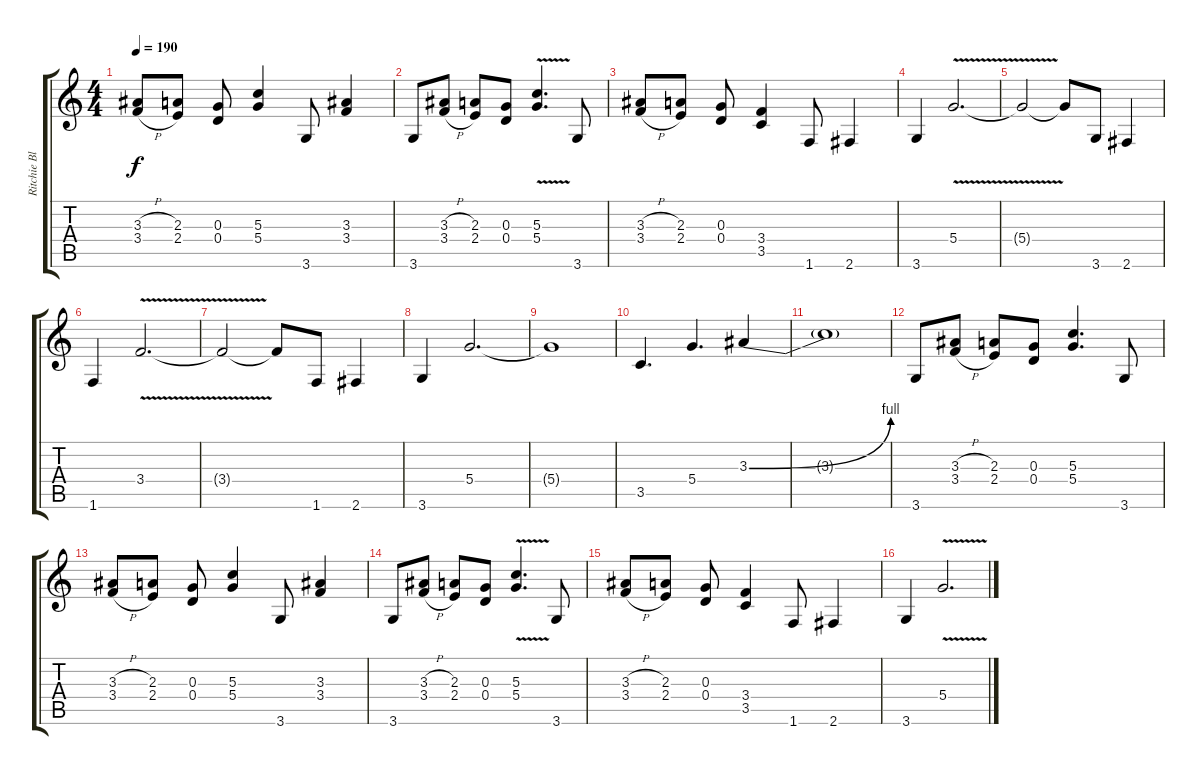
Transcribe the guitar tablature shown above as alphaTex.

\track ("Ritchie Blackmore" "Ritchie Bl") {instrument overdrivenguitar}
\staff {score tabs}
\tuning (E4 B3 G3 D3 A2 E2) {hide}
\ts (4 4)
\tempo 190
\clef g2
\ks c
(3.3{h} 3.4{h}).8{dy f} (2.3 2.4).8 (0.3 0.4).8 (5.3 5.4).4 3.6.8 (3.3 3.4).4 |
3.6.8 (3.3{h} 3.4{h}).8 (2.3 2.4).8 (0.3 0.4).8 (5.3{v} 5.4{v}).4{d} 3.6.8 |
(3.3{h} 3.4{h}).8 (2.3 2.4).8 (0.3 0.4).8 (3.4 3.5).4 1.6.8 2.6.4 |
3.6.4 5.4{v}.2{d} |
5.4{t}.2 5.4{t}.8 3.6.8 2.6.4 |
1.6.4 3.4{v}.2{d} |
3.4{t}.2 3.4{t}.8 1.6.8 2.6.4 |
3.6.4 5.4.2{d} |
5.4{t}.1 |
3.5.4{d} 5.4.4{d} 3.3{be (bend 0 0 60 4)}.4 |
3.3{t}.1 |
3.6.8 (3.3{h} 3.4{h}).8 (2.3 2.4).8 (0.3 0.4).8 (5.3 5.4).4{d} 3.6.8 |
(3.3{h} 3.4{h}).8 (2.3 2.4).8 (0.3 0.4).8 (5.3 5.4).4 3.6.8 (3.3 3.4).4 |
3.6.8 (3.3{h} 3.4{h}).8 (2.3 2.4).8 (0.3 0.4).8 (5.3{v} 5.4{v}).4{d} 3.6.8 |
(3.3{h} 3.4{h}).8 (2.3 2.4).8 (0.3 0.4).8 (3.4 3.5).4 1.6.8 2.6.4 |
3.6.4 5.4{v}.2{d}
